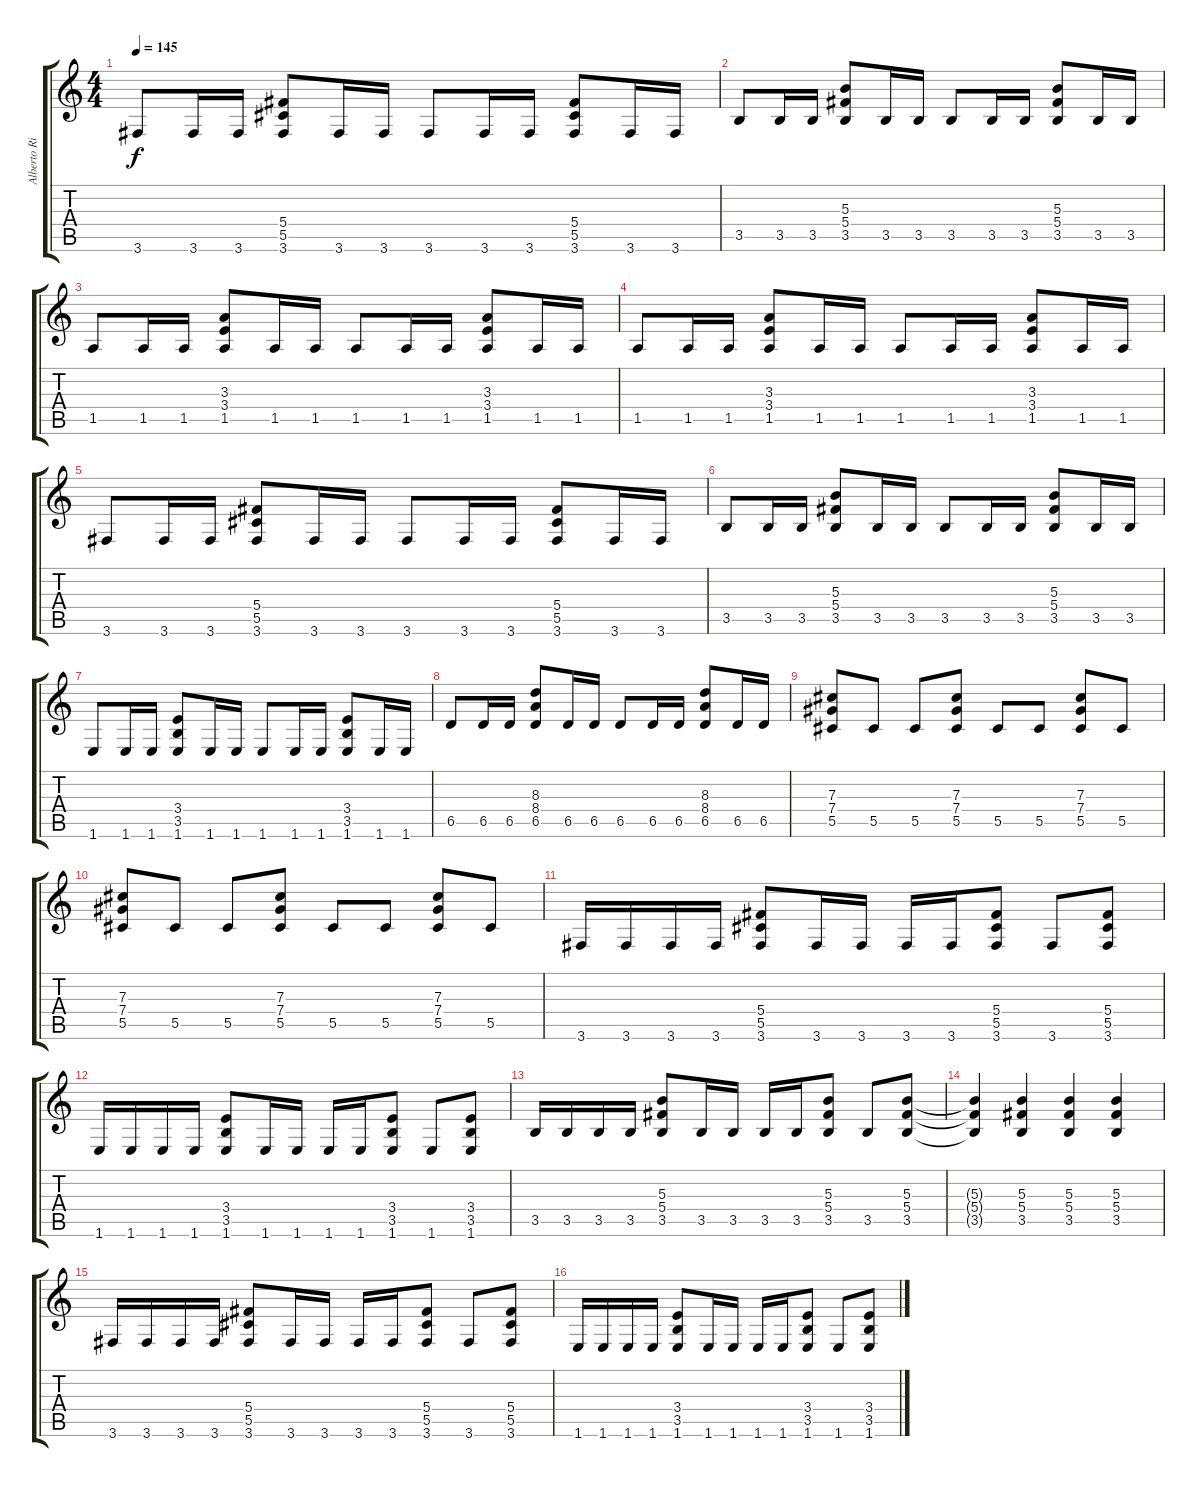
\track ("Alberto Rionda" "Alberto Ri") {instrument distortionguitar}
\staff {score tabs}
\tuning (Eb4 Bb3 Gb3 Db3 Ab2 Eb2) {hide}
\ts (4 4)
\tempo 145
\clef g2
\ks c
3.6.8{dy f} 3.6.16 3.6.16 (5.4 5.5 3.6).8 3.6.16 3.6.16 3.6.8 3.6.16 3.6.16 (5.4 5.5 3.6).8 3.6.16 3.6.16 |
3.5.8 3.5.16 3.5.16 (5.3 5.4 3.5).8 3.5.16 3.5.16 3.5.8 3.5.16 3.5.16 (5.3 5.4 3.5).8 3.5.16 3.5.16 |
1.5.8 1.5.16 1.5.16 (3.3 3.4 1.5).8 1.5.16 1.5.16 1.5.8 1.5.16 1.5.16 (3.3 3.4 1.5).8 1.5.16 1.5.16 |
1.5.8 1.5.16 1.5.16 (3.3 3.4 1.5).8 1.5.16 1.5.16 1.5.8 1.5.16 1.5.16 (3.3 3.4 1.5).8 1.5.16 1.5.16 |
3.6.8 3.6.16 3.6.16 (5.4 5.5 3.6).8 3.6.16 3.6.16 3.6.8 3.6.16 3.6.16 (5.4 5.5 3.6).8 3.6.16 3.6.16 |
3.5.8 3.5.16 3.5.16 (5.3 5.4 3.5).8 3.5.16 3.5.16 3.5.8 3.5.16 3.5.16 (5.3 5.4 3.5).8 3.5.16 3.5.16 |
1.6.8 1.6.16 1.6.16 (3.4 3.5 1.6).8 1.6.16 1.6.16 1.6.8 1.6.16 1.6.16 (3.4 3.5 1.6).8 1.6.16 1.6.16 |
6.5.8 6.5.16 6.5.16 (8.3 8.4 6.5).8 6.5.16 6.5.16 6.5.8 6.5.16 6.5.16 (8.3 8.4 6.5).8 6.5.16 6.5.16 |
(7.3 7.4 5.5).8 5.5.8 5.5.8 (7.3 7.4 5.5).8 5.5.8 5.5.8 (7.3 7.4 5.5).8 5.5.8 |
(7.3 7.4 5.5).8 5.5.8 5.5.8 (7.3 7.4 5.5).8 5.5.8 5.5.8 (7.3 7.4 5.5).8 5.5.8 |
3.6.16 3.6.16 3.6.16 3.6.16 (5.4 5.5 3.6).8 3.6.16 3.6.16 3.6.16 3.6.16 (5.4 5.5 3.6).8 3.6.8 (5.4 5.5 3.6).8 |
1.6.16 1.6.16 1.6.16 1.6.16 (3.4 3.5 1.6).8 1.6.16 1.6.16 1.6.16 1.6.16 (3.4 3.5 1.6).8 1.6.8 (3.4 3.5 1.6).8 |
3.5.16 3.5.16 3.5.16 3.5.16 (5.3 5.4 3.5).8 3.5.16 3.5.16 3.5.16 3.5.16 (5.3 5.4 3.5).8 3.5.8 (5.3 5.4 3.5).8 |
(5.3{t} 5.4{t} 3.5{t}).4 (5.3 5.4 3.5).4 (5.3 5.4 3.5).4 (5.3 5.4 3.5).4 |
3.6.16 3.6.16 3.6.16 3.6.16 (5.4 5.5 3.6).8 3.6.16 3.6.16 3.6.16 3.6.16 (5.4 5.5 3.6).8 3.6.8 (5.4 5.5 3.6).8 |
1.6.16 1.6.16 1.6.16 1.6.16 (3.4 3.5 1.6).8 1.6.16 1.6.16 1.6.16 1.6.16 (3.4 3.5 1.6).8 1.6.8 (3.4 3.5 1.6).8
